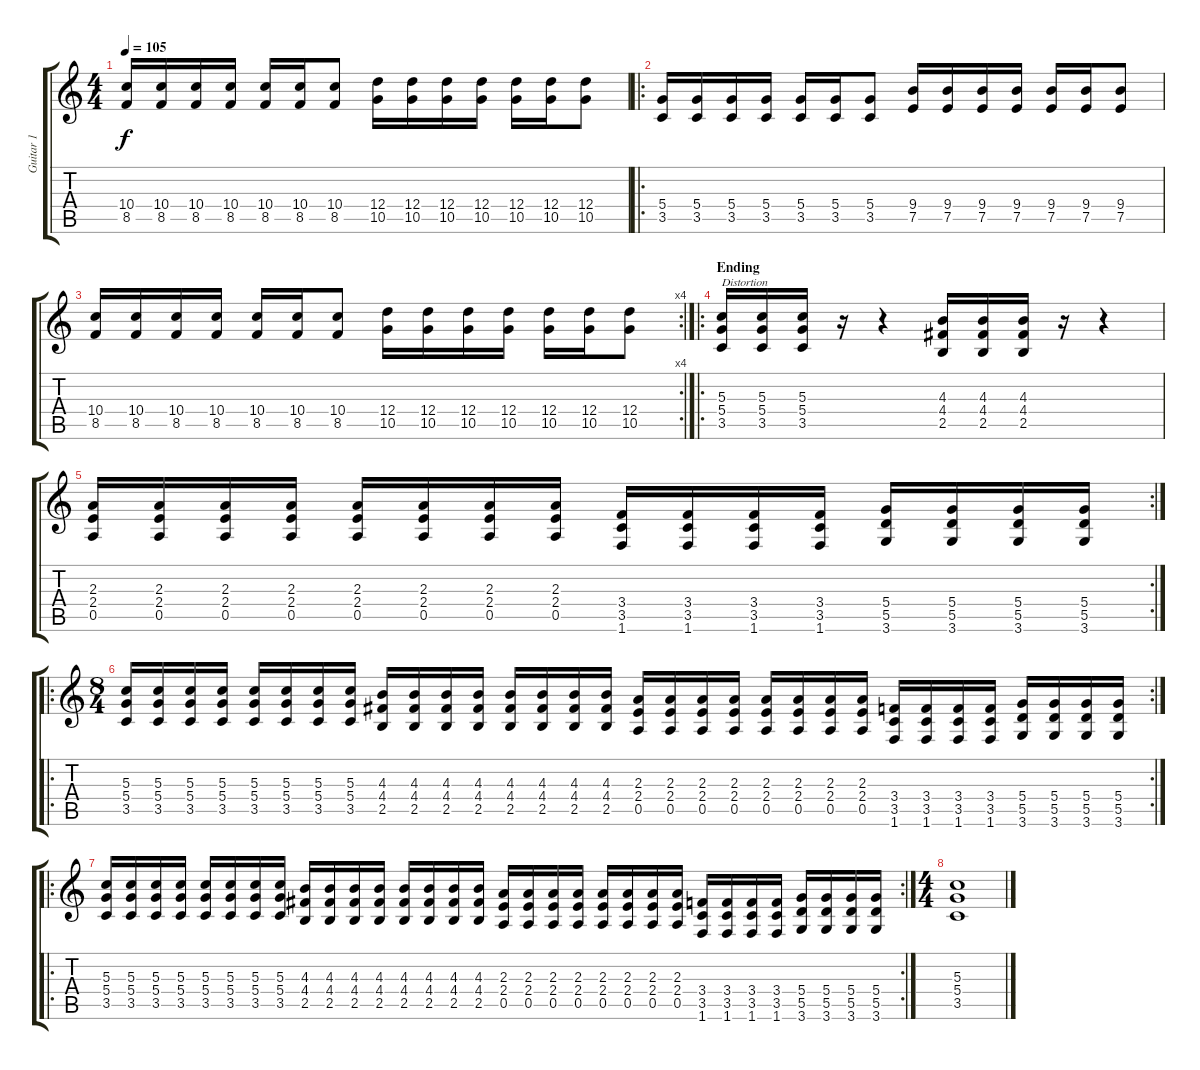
\track ("Guitar 1" "Guitar 1") {instrument distortionguitar}
\staff {score tabs}
\tuning (E4 B3 G3 D3 A2 E2) {hide}
\ts (4 4)
\tempo 105
\clef g2
\ks c
(10.4 8.5).16{dy f} (10.4 8.5).16 (10.4 8.5).16 (10.4 8.5).16 (10.4 8.5).16 (10.4 8.5).16 (10.4 8.5).8 (12.4 10.5).16 (12.4 10.5).16 (12.4 10.5).16 (12.4 10.5).16 (12.4 10.5).16 (12.4 10.5).16 (12.4 10.5).8 |
\ro
(5.4 3.5).16 (5.4 3.5).16 (5.4 3.5).16 (5.4 3.5).16 (5.4 3.5).16 (5.4 3.5).16 (5.4 3.5).8 (9.4 7.5).16 (9.4 7.5).16 (9.4 7.5).16 (9.4 7.5).16 (9.4 7.5).16 (9.4 7.5).16 (9.4 7.5).8 |
\rc 4
(10.4 8.5).16 (10.4 8.5).16 (10.4 8.5).16 (10.4 8.5).16 (10.4 8.5).16 (10.4 8.5).16 (10.4 8.5).8 (12.4 10.5).16 (12.4 10.5).16 (12.4 10.5).16 (12.4 10.5).16 (12.4 10.5).16 (12.4 10.5).16 (12.4 10.5).8 |
\ro
\section ("" "Ending")
(5.3 5.4 3.5).16{txt "Distortion" instrument distortionguitar} (5.3 5.4 3.5).16 (5.3 5.4 3.5).16 r.16 r.4 (4.3 4.4 2.5).16 (4.3 4.4 2.5).16 (4.3 4.4 2.5).16 r.16 r.4 |
\rc 2
(2.3 2.4 0.5).16 (2.3 2.4 0.5).16 (2.3 2.4 0.5).16 (2.3 2.4 0.5).16 (2.3 2.4 0.5).16 (2.3 2.4 0.5).16 (2.3 2.4 0.5).16 (2.3 2.4 0.5).16 (3.4 3.5 1.6).16 (3.4 3.5 1.6).16 (3.4 3.5 1.6).16 (3.4 3.5 1.6).16 (5.4 5.5 3.6).16 (5.4 5.5 3.6).16 (5.4 5.5 3.6).16 (5.4 5.5 3.6).16 |
\ro
\rc 2
\ts (8 4)
(5.3 5.4 3.5).16 (5.3 5.4 3.5).16 (5.3 5.4 3.5).16 (5.3 5.4 3.5).16 (5.3 5.4 3.5).16 (5.3 5.4 3.5).16 (5.3 5.4 3.5).16 (5.3 5.4 3.5).16 (4.3 4.4 2.5).16 (4.3 4.4 2.5).16 (4.3 4.4 2.5).16 (4.3 4.4 2.5).16 (4.3 4.4 2.5).16 (4.3 4.4 2.5).16 (4.3 4.4 2.5).16 (4.3 4.4 2.5).16 (2.3 2.4 0.5).16 (2.3 2.4 0.5).16 (2.3 2.4 0.5).16 (2.3 2.4 0.5).16 (2.3 2.4 0.5).16 (2.3 2.4 0.5).16 (2.3 2.4 0.5).16 (2.3 2.4 0.5).16 (3.4 3.5 1.6).16 (3.4 3.5 1.6).16 (3.4 3.5 1.6).16 (3.4 3.5 1.6).16 (5.4 5.5 3.6).16 (5.4 5.5 3.6).16 (5.4 5.5 3.6).16 (5.4 5.5 3.6).16 |
\ro
\rc 2
(5.3 5.4 3.5).16 (5.3 5.4 3.5).16 (5.3 5.4 3.5).16 (5.3 5.4 3.5).16 (5.3 5.4 3.5).16 (5.3 5.4 3.5).16 (5.3 5.4 3.5).16 (5.3 5.4 3.5).16 (4.3 4.4 2.5).16 (4.3 4.4 2.5).16 (4.3 4.4 2.5).16 (4.3 4.4 2.5).16 (4.3 4.4 2.5).16 (4.3 4.4 2.5).16 (4.3 4.4 2.5).16 (4.3 4.4 2.5).16 (2.3 2.4 0.5).16 (2.3 2.4 0.5).16 (2.3 2.4 0.5).16 (2.3 2.4 0.5).16 (2.3 2.4 0.5).16 (2.3 2.4 0.5).16 (2.3 2.4 0.5).16 (2.3 2.4 0.5).16 (3.4 3.5 1.6).16 (3.4 3.5 1.6).16 (3.4 3.5 1.6).16 (3.4 3.5 1.6).16 (5.4 5.5 3.6).16 (5.4 5.5 3.6).16 (5.4 5.5 3.6).16 (5.4 5.5 3.6).16 |
\ts (4 4)
(5.3 5.4 3.5).1
